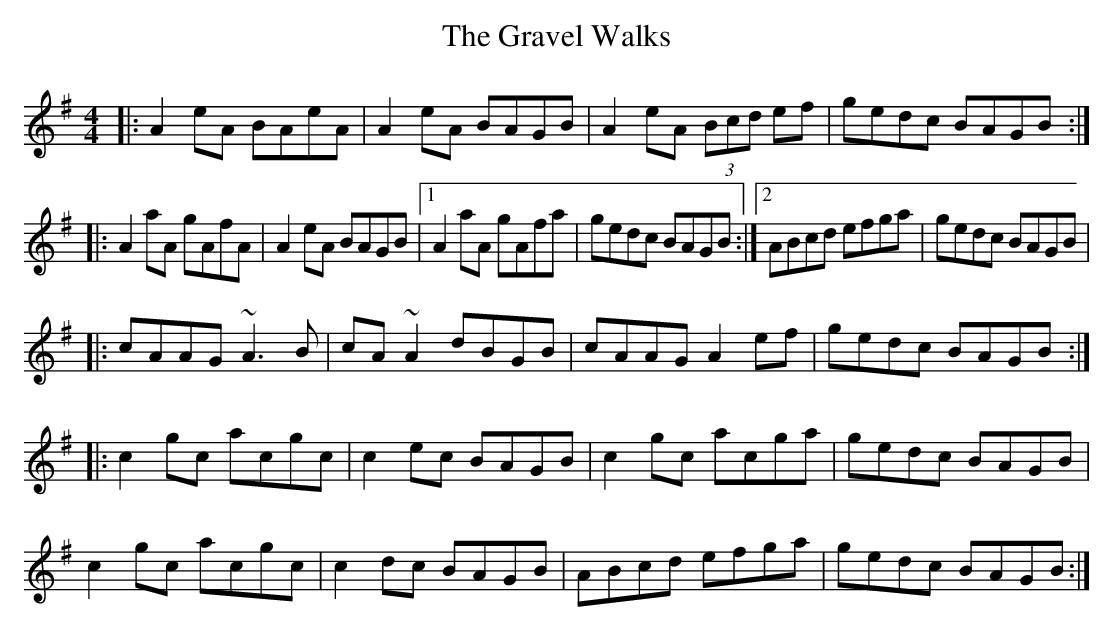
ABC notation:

X:1
T:The Gravel Walks
M:4/4
L:1/8
K:Ador
|:A2eA BAeA|A2eA BAGB|A2eA (3Bcd ef|gedc BAGB:|
|:A2aA gAfA|A2eA BAGB|1 A2aA gAfa|gedc BAGB:|2 ABcd efga|gedc BAGB|
|:cAAG ~A3B|cA~A2 dBGB|cAAG A2ef|gedc BAGB:|
|:c2gc acgc|c2ec BAGB|c2gc acga|gedc BAGB|
c2gc acgc|c2dc BAGB|ABcd efga|gedc BAGB:|
